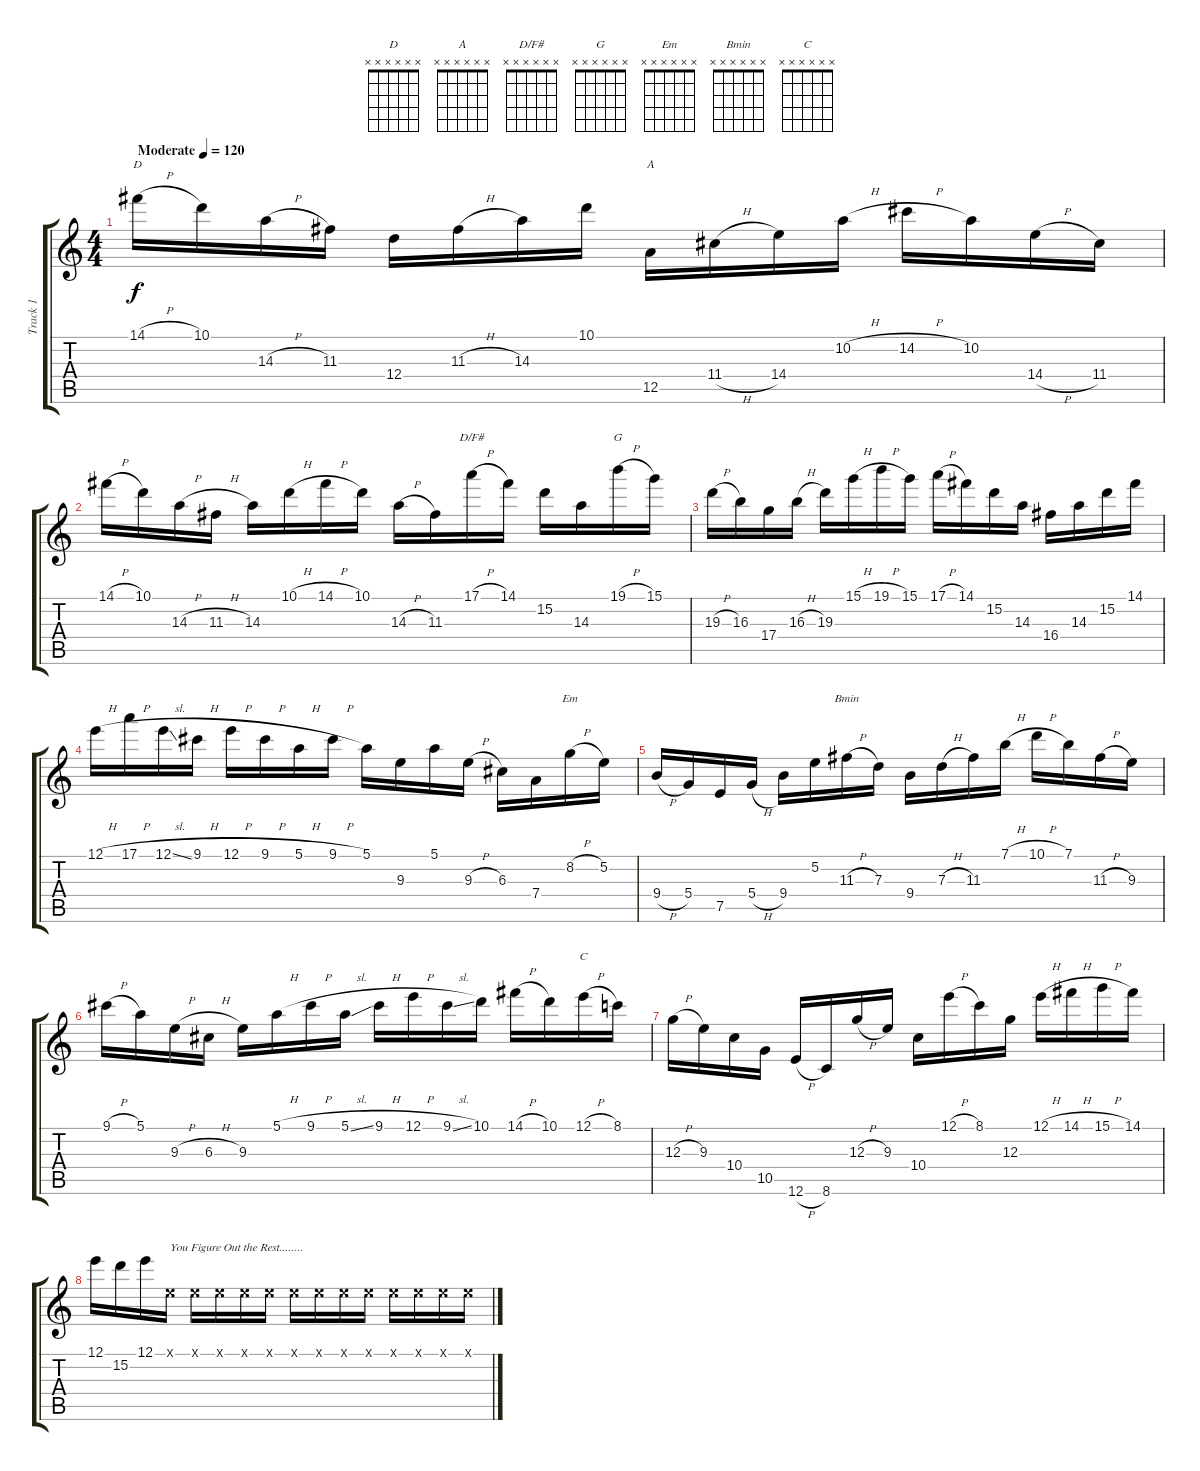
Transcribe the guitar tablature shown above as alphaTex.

\track ("Track 1" "Track 1") {instrument acousticguitarsteel}
\staff {score tabs}
\tuning (E4 B3 G3 D3 A2 E2) {hide}
\chord ("D" x x x x x x)
\chord ("A" x x x x x x)
\chord ("D/F#" x x x x x x)
\chord ("G" x x x x x x)
\chord ("Em" x x x x x x)
\chord ("Bmin" x x x x x x)
\chord ("C" x x x x x x)
\ts (4 4)
\tempo (120 "Moderate")
\clef g2
\ks c
14.1{h}.16{ch "D" dy f instrument acousticguitarsteel} 10.1.16 14.3{h}.16 11.3.16 12.4.16 11.3{h}.16 14.3.16 10.1.16 12.5.16{ch "A"} 11.4{h}.16 14.4.16 10.2{h}.16 14.2{h}.16 10.2.16 14.4{h}.16 11.4.16 |
14.1{h}.16 10.1.16 14.3{h}.16 11.3{h}.16 14.3.16 10.1{h}.16 14.1{h}.16 10.1.16 14.3{h}.16 11.3.16 17.1{h}.16{ch "D/F#"} 14.1.16 15.2.16 14.3.16 19.1{h}.16{ch "G"} 15.1.16 |
19.3{h}.16 16.3.16 17.4.16 16.3{h}.16 19.3.16 15.1{h}.16 19.1{h}.16 15.1.16 17.1{h}.16 14.1.16 15.2.16 14.3.16 16.4.16 14.3.16 15.2.16 14.1.16 |
12.1{h}.16 17.1{h}.16 12.1{sl}.16 9.1{h}.16 12.1{h}.16 9.1{h}.16 5.1{h}.16 9.1{h}.16 5.1.16 9.3.16 5.1.16 9.3{h}.16 6.3.16 7.4.16 8.2{h}.16{ch "Em"} 5.2.16 |
9.4{h}.16 5.4.16 7.5.16 5.4{h}.16 9.4.16 5.2.16 11.3{h}.16{ch "Bmin"} 7.3.16 9.4.16 7.3{h}.16 11.3.16 7.1{h}.16 10.1{h}.16 7.1.16 11.3{h}.16 9.3.16 |
9.1{h}.16 5.1.16 9.3{h}.16 6.3{h}.16 9.3.16 5.1{h}.16 9.1{h}.16 5.1{sl}.16 9.1{h}.16 12.1{h}.16 9.1{sl}.16 10.1.16 14.1{h}.16 10.1.16 12.1{h}.16{ch "C"} 8.1.16 |
12.3{h}.16 9.3.16 10.4.16 10.5.16 12.6{h}.16 8.6.16 12.3{h}.16 9.3.16 10.4.16 12.1{h}.16 8.1.16 12.3.16 12.1{h}.16 14.1{h}.16 15.1{h}.16 14.1.16 |
12.1.16 15.2.16 12.1.16 0.1{x}.16{txt "You Figure Out the Rest........"} 0.1{x}.16 0.1{x}.16 0.1{x}.16 0.1{x}.16 0.1{x}.16 0.1{x}.16 0.1{x}.16 0.1{x}.16 0.1{x}.16 0.1{x}.16 0.1{x}.16 0.1{x}.16
